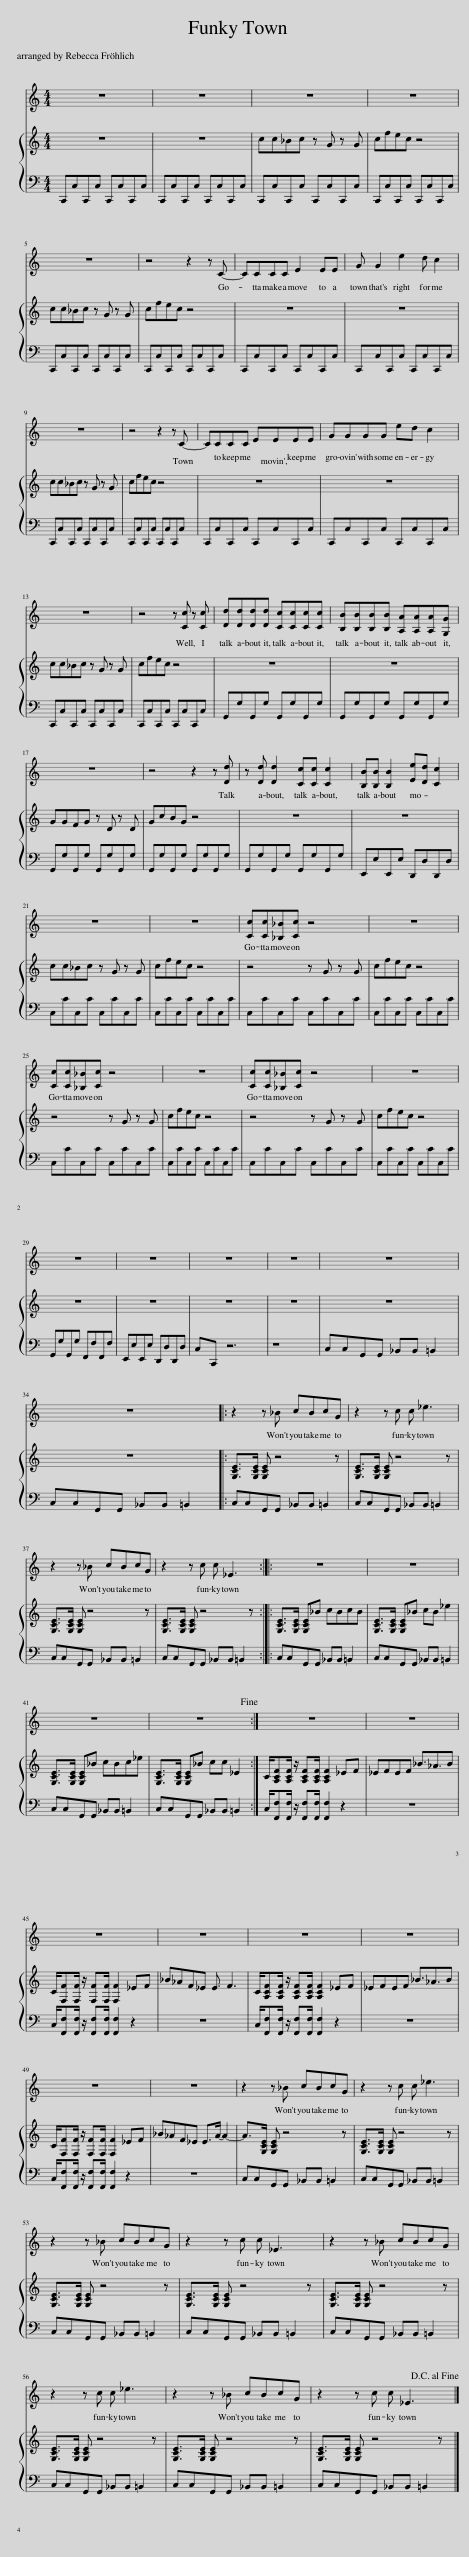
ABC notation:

X:1
%%score 1 { 2 | 3 }
L:1/8
M:4/4
I:linebreak $
K:C
V:1 treble
V:2 treble
V:3 bass
V:1
 z8 | z8 | z8 | z8 |$ z8 | %5
 z4 z2 z C- | CCCC E2 EE | G G2 e2 d c2 |$ z8 | z4 z2 z C- | %10
 CCCC EEEE | GGGG ed c2 |$ z8 | z4 z [Cc] z [Cc] | [Dd][Dd][Dd][Dd] [Cc][Cc][Cc][Cc] | %15
 [B,B][B,B][B,B][B,B] [A,A][A,A][A,A][G,G] |$ z8 | z4 z2 z [Dd] | z [Dd] [Dd]2 [Cc][Cc] [Cc]2 | [B,B][B,B] [B,B]2 [Ee][Dd] [Cc]2 |$ %20
 z8 | z8 | [Cc][Cc][_B,_B][Cc] z4 | z8 |$ [Cc][Cc][_B,_B][Cc] z4 | %25
 z8 | [Cc][Cc][_B,_B][Cc] z4 | z8 |$ z8 | z8 | %30
 z8 | z8 | z8 |$ z8 |: z2 z _B cBcG | %35
 z2 z c c _e3 |$ z2 z _B cBcG | z2 z c c _E3 :: z8 | z8 |$ %40
 z8 | z8!fine! :| z8 | z8 |$ z8 | %45
 z8 | z8 | z8 |$ z8 | z8 | %50
 z2 z _B cBcG | z2 z c c _e3 |$ z2 z _B cBcG | z2 z c c _E3 | z2 z _B cBcG |$ %55
 z2 z c c _e3 | z2 z _B cBcG | z2 z c c _E3!D.C.! |] %58
V:2
 z8 | z8 | cc_Bc z G z G | cfec z4 |$ cc_Bc z G z G | %5
 cfec z4 | z8 | z8 |$ cc_Bc z G z G | cfec z4 | %10
 z8 | z8 |$ cc_Bc z G z G | cfec z4 | z8 | %15
 z8 |$ GGFG z D z D | GcBG z4 | z8 | z8 |$ %20
 cc_Bc z G z G | cfec z4 | z4 z G z G | cfec z4 |$ z4 z G z G | %25
 cfec z4 | z4 z G z G | cfec z4 |$ z8 | z8 | %30
 z8 | z8 | z8 |$ z8 |: [G,CE]>[G,CE] [G,CE] z4 z | %35
 [G,CE]>[G,CE] [G,CE] z4 z |$ [G,CE]>[G,CE] [G,CE] z4 z | [G,CE]>[G,CE] [G,CE] z4 z :: [G,CE]>[G,CE] [G,CE]_B cBcB | [G,CE]>[G,CE] [G,CE]_B cB _e2 |$ %40
 [G,CE]>[G,CE] [G,CE]_B cBc_e | [G,CE]>[G,CE] [G,CE]_B cc _E2 :| C/[A,CF][A,CF]/ z/ [A,CF][A,CF]/ [A,CF]2 _EF | _EFEF _B3/2_A3/2B |$ C/[F,F][F,F]/ z/ [F,F][F,F]/ [F,F]2 _EF | %45
 _B_AF_E E3/2 F5/2 | C/[A,CF][A,CF]/ z/ [A,CF][A,CF]/ [A,CF]2 _EF | _EFEF _B3/2_A3/2B |$ C/[F,F][F,F]/ z/ [F,F][F,F]/ [F,F]2 _EF | _B_AF_E E>A- A2- | %50
 A>[G,CE] [G,CE] z4 z | [G,CE]>[G,CE] [G,CE] z4 z |$ [G,CE]>[G,CE] [G,CE] z4 z | [G,CE]>[G,CE] [G,CE] z4 z | [G,CE]>[G,CE] [G,CE] z4 z |$ %55
 [G,CE]>[G,CE] [G,CE] z4 z | [G,CE]>[G,CE] [G,CE] z4 z | [G,CE]>[G,CE] [G,CE] z4 z |] %58
V:3
 C,,C,C,,C, C,,C,C,,C, | C,,C,C,,C, C,,C,C,,C, | C,,C,C,,C, C,,C,C,,C, | C,,C,C,,C, C,,C,C,,C, |$ C,,C,C,,C, C,,C,C,,C, | %5
 C,,C,C,,C, C,,C,C,,C, | C,,C,C,,C, C,,C,C,,C, | C,,C,C,,C, C,,C,C,,C, |$ C,,C,C,,C, C,,C,C,,C, | C,,C,C,,C, C,,C,C,,C, | %10
 C,,C,C,,C, C,,C,C,,C, | C,,C,C,,C, C,,C,C,,C, |$ C,,C,C,,C, C,,C,C,,C, | C,,C,C,,C, C,,C,C,,C, | G,,G,G,,G, G,,G,G,,G, | %15
 G,,G,G,,G, G,,G,G,,G, |$ G,,G,G,,G, G,,G,G,,G, | G,,G,G,,G, G,,G,G,,G, | G,,G,G,,G, G,,G,G,,G, | E,,E,E,,E, D,,D,D,,D, |$ %20
 C,CC,C C,CC,C | C,CC,C C,CC,C | C,CC,C C,CC,C | C,CC,C C,CC,C |$ C,CC,C C,CC,C | %25
 C,CC,C C,CC,C | C,CC,C C,CC,C | C,CC,C C,CC,C |$ G,,G,G,,G, F,,F,F,,F, | E,,E,E,,E, D,,D,D,,D, | %30
 C,C,, z6 | z8 | C,C,G,,G,, _B,,B,, =B,,2 |$ C,C,G,,G,, _B,,B,, =B,,2 |: C,C,G,,G,, _B,,B,, =B,,2 | %35
 C,C,G,,G,, _B,,B,, =B,,2 |$ C,C,G,,G,, _B,,B,, =B,,2 | C,C,G,,G,, _B,,B,, =B,,2 :: C,C,G,,G,, _B,,B,, =B,,2 | C,C,G,,G,, _B,,B,, =B,,2 |$ %40
 C,C,G,,G,, _B,,B,, =B,,2 | C,C,G,,G,, _B,,B,, =B,,2 :| C,/[F,,F,][F,,F,]/ z/ [F,,F,][F,,F,]/ [F,,F,]2 z2 | z8 |$ C,/[F,,F,][F,,F,]/ z/ [F,,F,][F,,F,]/ [F,,F,]2 z2 | %45
 z8 | C,/[F,,F,][F,,F,]/ z/ [F,,F,][F,,F,]/ [F,,F,]2 z2 | z8 |$ C,/[F,,F,][F,,F,]/ z/ [F,,F,][F,,F,]/ [F,,F,]2 z2 | z8 | %50
 C,C,G,,G,, _B,,B,, =B,,2 | C,C,G,,G,, _B,,B,, =B,,2 |$ C,C,G,,G,, _B,,B,, =B,,2 | C,C,G,,G,, _B,,B,, =B,,2 | C,C,G,,G,, _B,,B,, =B,,2 |$ %55
 C,C,G,,G,, _B,,B,, =B,,2 | C,C,G,,G,, _B,,B,, =B,,2 | C,C,G,,G,, _B,,B,, =B,,2 |] %58
